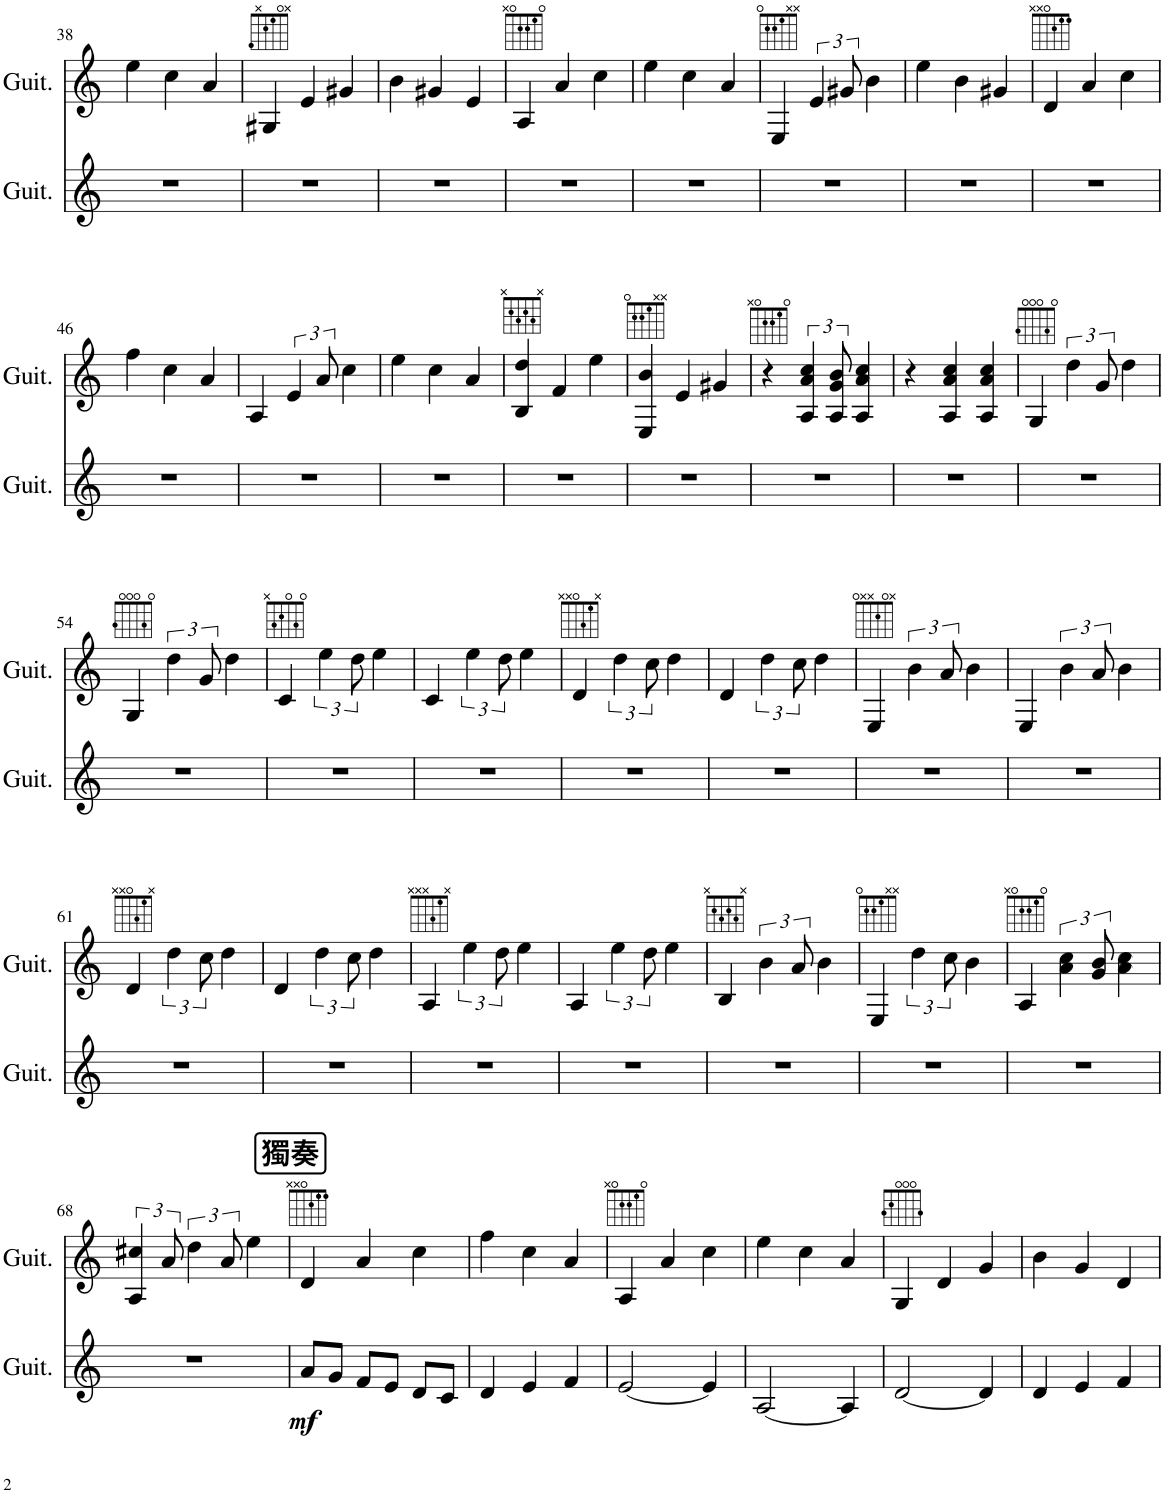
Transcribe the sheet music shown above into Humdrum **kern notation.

**kern	**dynam	**kern
*part2	*part2	*part1
*staff2	*staff2	*staff1
*I"吉他	*	*I"吉他
!!LO:PB:g=z
*clefG2	*	*clefG2
*Trd7c12	*	*Trd7c12
*k[]	*	*k[]
*M3/4	*	*M3/4
=38	=38	=38
2.r	.	4ee\
.	.	4cc\
.	.	4a/
=39	=39	=39
2.r	.	4G#X/
.	.	4e/
.	.	4g#X/
=40	=40	=40
2.r	.	4b\
.	.	4g#X/
.	.	4e/
=41	=41	=41
2.r	.	4A/
.	.	4a/
.	.	4cc\
=42	=42	=42
2.r	.	4ee\
.	.	4cc\
.	.	4a/
=43	=43	=43
2.r	.	4E/
.	.	6e/
.	.	12g#X/
.	.	4b\
=44	=44	=44
2.r	.	4ee\
.	.	4b\
.	.	4g#X/
=45	=45	=45
2.r	.	4d/
.	.	4a/
.	.	4cc\
!!LO:LB:g=z
=46	=46	=46
2.r	.	4ff\
.	.	4cc\
.	.	4a/
=47	=47	=47
2.r	.	4A/
.	.	6e/
.	.	12a/
.	.	4cc\
=48	=48	=48
2.r	.	4ee\
.	.	4cc\
.	.	4a/
=49	=49	=49
2.r	.	4B/ 4dd/
.	.	4f/
.	.	4ee\
=50	=50	=50
2.r	.	4E/ 4b/
.	.	4e/
.	.	4g#X/
=51	=51	=51
2.r	.	4r
.	.	6A/ 6a/ 6cc/
.	.	12A/ 12g/ 12b/
.	.	4A/ 4a/ 4cc/
=52	=52	=52
2.r	.	4r
.	.	4A/ 4a/ 4cc/
.	.	4A/ 4a/ 4cc/
=53	=53	=53
2.r	.	4G/
.	.	6dd\
.	.	12g/
.	.	4dd\
!!LO:LB:g=z
=54	=54	=54
2.r	.	4G/
.	.	6dd\
.	.	12g/
.	.	4dd\
=55	=55	=55
2.r	.	4c/
.	.	6ee\
.	.	12dd\
.	.	4ee\
=56	=56	=56
2.r	.	4c/
.	.	6ee\
.	.	12dd\
.	.	4ee\
=57	=57	=57
2.r	.	4d/
.	.	6dd\
.	.	12cc\
.	.	4dd\
=58	=58	=58
2.r	.	4d/
.	.	6dd\
.	.	12cc\
.	.	4dd\
=59	=59	=59
2.r	.	4E/
.	.	6b\
.	.	12a/
.	.	4b\
=60	=60	=60
2.r	.	4E/
.	.	6b\
.	.	12a/
.	.	4b\
!!LO:LB:g=z
=61	=61	=61
2.r	.	4d/
.	.	6dd\
.	.	12cc\
.	.	4dd\
=62	=62	=62
2.r	.	4d/
.	.	6dd\
.	.	12cc\
.	.	4dd\
=63	=63	=63
2.r	.	4A/
.	.	6ee\
.	.	12dd\
.	.	4ee\
=64	=64	=64
2.r	.	4A/
.	.	6ee\
.	.	12dd\
.	.	4ee\
=65	=65	=65
2.r	.	4B/
.	.	6b\
.	.	12a/
.	.	4b\
=66	=66	=66
2.r	.	4E/
.	.	6dd\
.	.	12cc\
.	.	4b\
=67	=67	=67
2.r	.	4A/
.	.	6a\ 6cc\
.	.	12g/ 12b/
.	.	4a\ 4cc\
!!LO:LB:g=z
=68	=68	=68
2.r	.	6A/ 6cc#X/
.	.	12a/
.	.	6dd\
.	.	12a/
.	.	4ee\
!!LO:REH:place=s1:a:B:cj:fs=14:t=獨奏
=69	=69	=69
!	!LO:DY:b	!
8a/L	mf	4d/
8g/J	.	.
8f/L	.	4a/
8e/J	.	.
8d/L	.	4cc\
8c/J	.	.
=70	=70	=70
4d/	.	4ff\
4e/	.	4cc\
4f/	.	4a/
=71	=71	=71
[2e/	.	4A/
.	.	4a/
4e/]	.	4cc\
=72	=72	=72
[2A/	.	4ee\
.	.	4cc\
4A/]	.	4a/
=73	=73	=73
[2d/	.	4G/
.	.	4d/
4d/]	.	4g/
=74	=74	=74
4d/	.	4b\
4e/	.	4g/
4f/	.	4d/
=	=	=
*-	*-	*-
